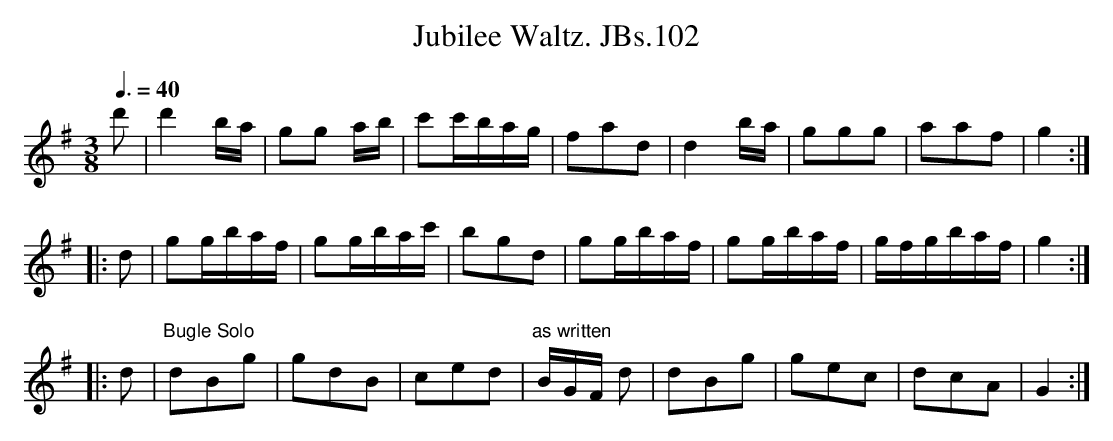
X:1
T:Jubilee Waltz. JBs.102
L:1/8
M:3/8
Q:3/8=40
K:G
d'|d'2 b/a/|gg a/b/|c'c'/b/a/g/|fad|d2b/a/|ggg|aaf|g2:|!
|:d|gg/b/a/f/|gg/b/a/c'/|bgd|gg/b/a/f/|gg/b/a/f/|g/f/g/b/a/f/|g2:|!
|:d|"Bugle Solo"dBg|gdB|ced|"as written"B/G/F/ d|dBg|gec|dcA|G2:|
